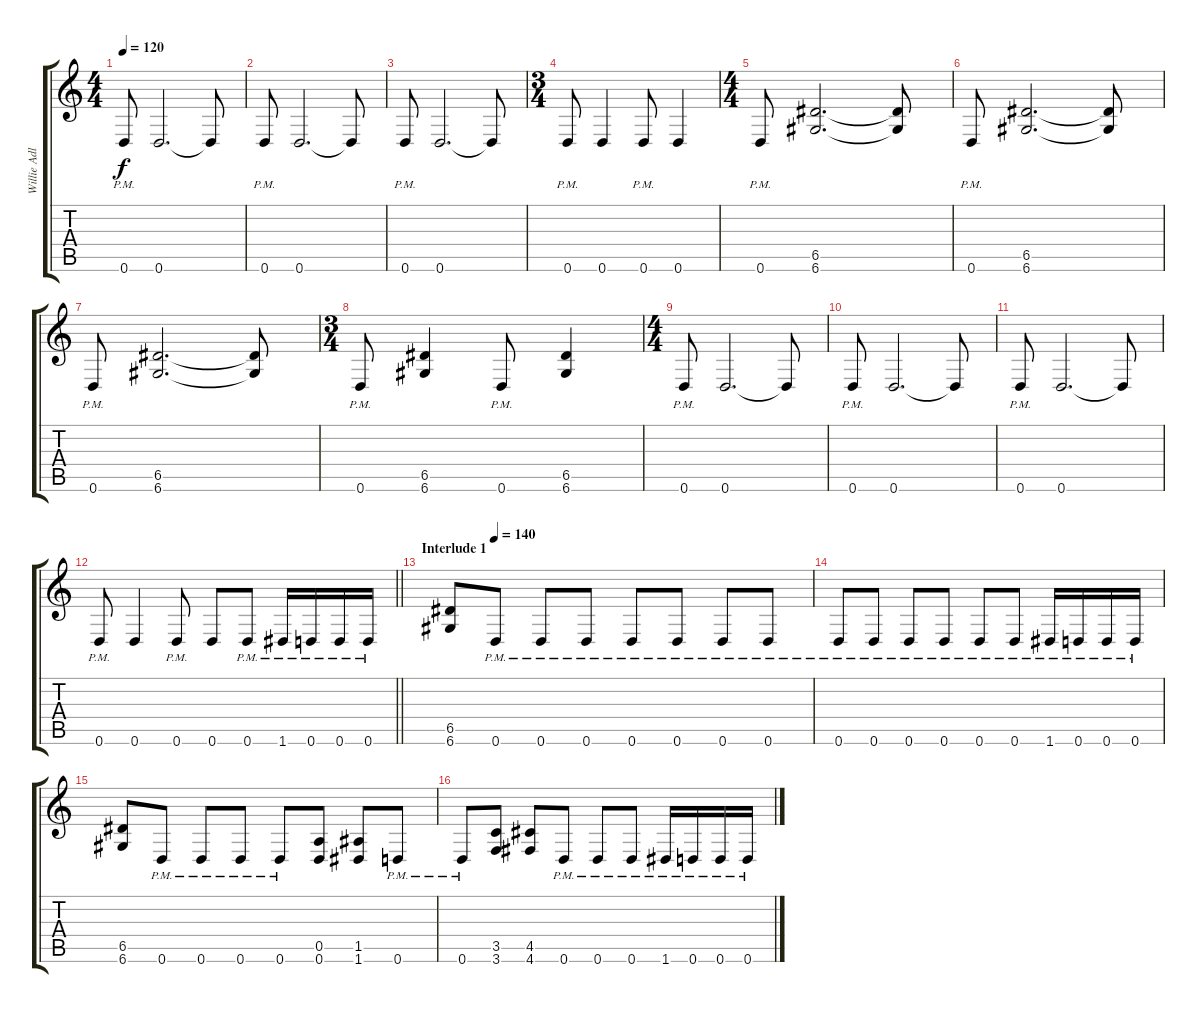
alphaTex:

\track ("Willie Adler - Rhythm" "Willie Adl") {instrument distortionguitar}
\staff {score tabs}
\tuning (E4 B3 G3 D3 A2 D2) {hide}
\ts (4 4)
\tempo 120
\clef g2
\ks c
0.6{pm}.8{dy f} 0.6.2{d} 0.6{t}.8 |
0.6{pm}.8 0.6.2{d} 0.6{t}.8 |
0.6{pm}.8 0.6.2{d} 0.6{t}.8 |
\ts (3 4)
0.6{pm}.8 0.6.4 0.6{pm}.8 0.6.4 |
\ts (4 4)
0.6{pm}.8 (6.5 6.6).2{d} (6.5{t} 6.6{t}).8 |
0.6{pm}.8 (6.5 6.6).2{d} (6.5{t} 6.6{t}).8 |
0.6{pm}.8 (6.5 6.6).2{d} (6.5{t} 6.6{t}).8 |
\ts (3 4)
0.6{pm}.8 (6.5 6.6).4 0.6{pm}.8 (6.5 6.6).4 |
\ts (4 4)
0.6{pm}.8 0.6.2{d} 0.6{t}.8 |
0.6{pm}.8 0.6.2{d} 0.6{t}.8 |
0.6{pm}.8 0.6.2{d} 0.6{t}.8 |
\barLineRight lightlight
0.6{pm}.8 0.6.4 0.6{pm}.8 0.6.8 0.6{pm}.8 1.6{pm}.16 0.6{pm}.16 0.6{pm}.16 0.6{pm}.16 |
\section ("" "Interlude 1")
\tempo (140 0.125)
(6.5 6.6).8 0.6{pm}.8 0.6{pm}.8 0.6{pm}.8 0.6{pm}.8 0.6{pm}.8 0.6{pm}.8 0.6{pm}.8 |
0.6{pm}.8 0.6{pm}.8 0.6{pm}.8 0.6{pm}.8 0.6{pm}.8 0.6{pm}.8 1.6{pm}.16 0.6{pm}.16 0.6{pm}.16 0.6{pm}.16 |
(6.5 6.6).8 0.6{pm}.8 0.6{pm}.8 0.6{pm}.8 0.6{pm}.8 (0.5 0.6).8 (1.5 1.6).8 0.6{pm}.8 |
0.6{pm}.8 (3.5 3.6).8 (4.5 4.6).8 0.6{pm}.8 0.6{pm}.8 0.6{pm}.8 1.6{pm}.16 0.6{pm}.16 0.6{pm}.16 0.6{pm}.16
